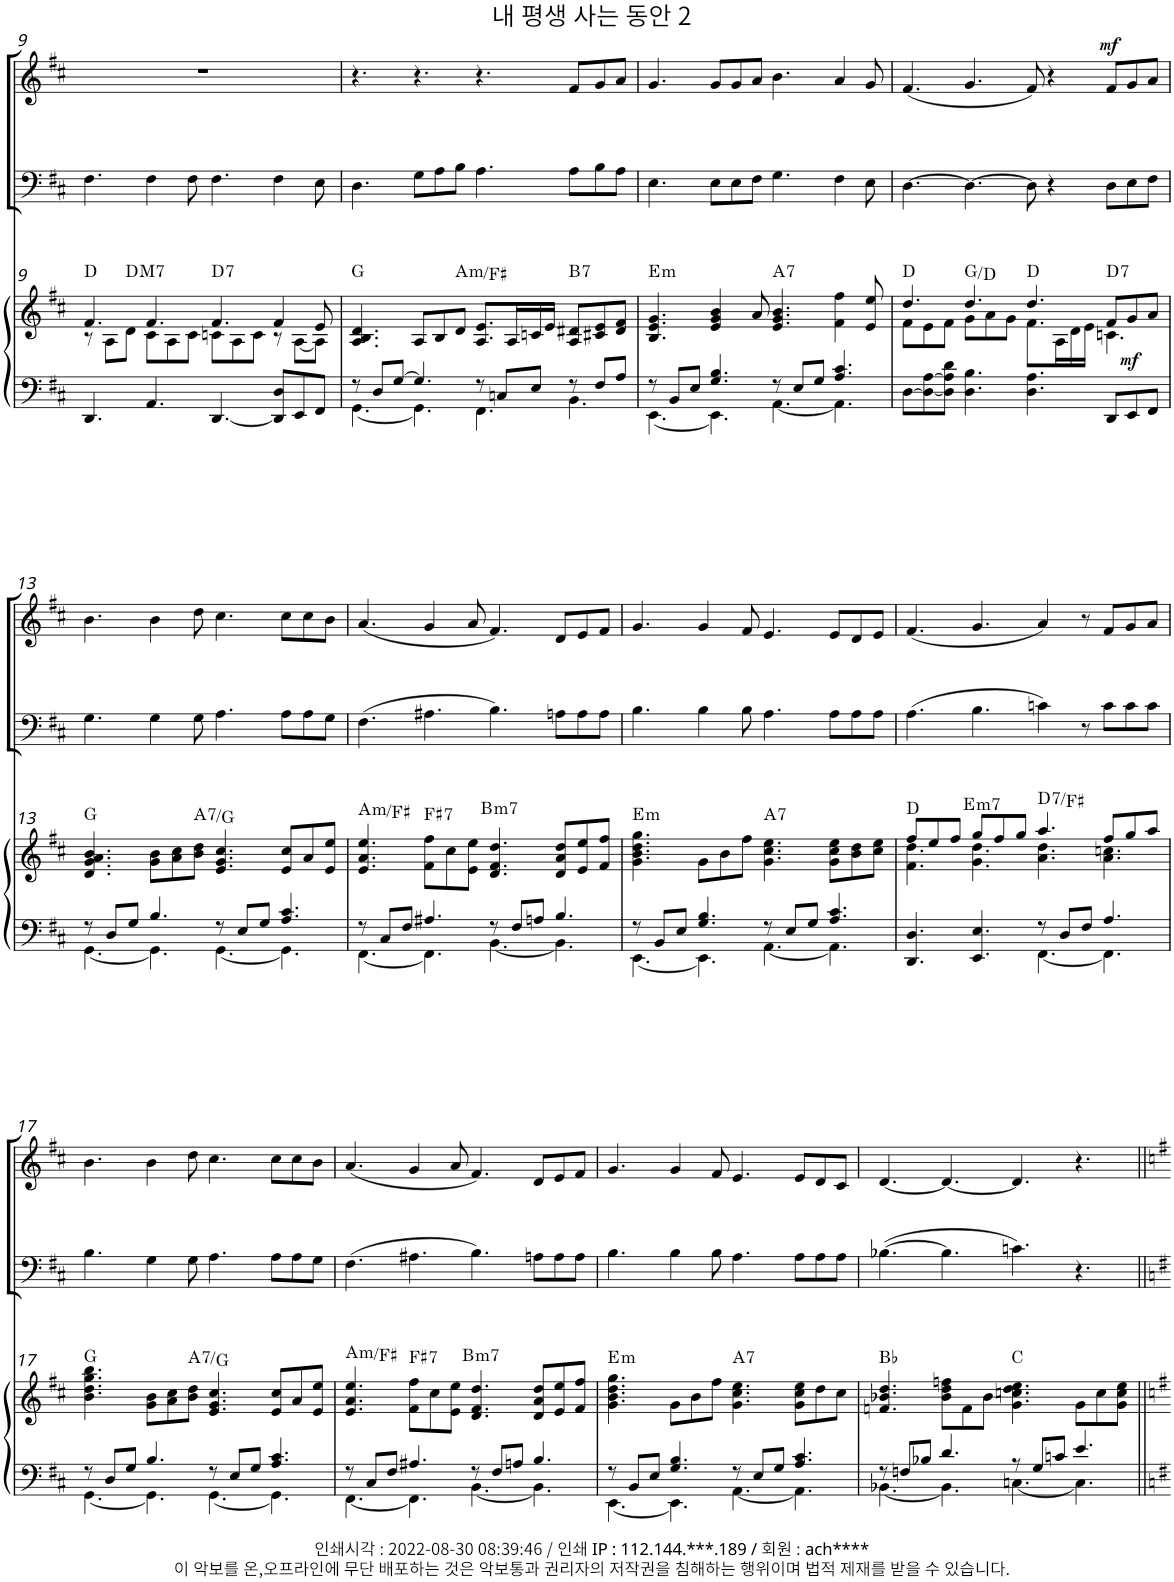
**kern	**dynam	**kern	**harte	**kern	**kern	**dynam
*part4	*part4	*part3	*part3	*part2	*part1	*part1
*staff4	*staff4	*staff3	*	*staff2	*staff1	*staff1
*I"Piano	*	*I"Piano	*	*I"Голос	*I"Голос	*
*I'Pno	*	*I'Pno	*	*	*	*
!!LO:PB:g=z
*clefF4	*	*clefG2	*	*clefF4	*clefG2	*
*k[f#c#]	*	*k[f#c#]	*	*k[f#c#]	*k[f#c#]	*
*M12/8	*	*M12/8	*	*M12/8	*M12/8	*
=9	=9	=9	=9	=9	=9	=9
*	*	*^	*	*	*	*
4.DD/	.	4.f#/	8r	D:maj	4.F#\	1.r	.
.	.	.	8A\L	.	.	.	.
!	!	!	!	!LO:H:kt=M7	!	!	!
.	.	.	8d\J	D:maj7	.	.	.
4.AA/	.	4.f#/	8c#\L	.	4F#\	.	.
.	.	.	8A\	.	.	.	.
.	.	.	8c#\J	.	8F#\	.	.
!	!	!	!	!LO:H:kt=7	!	!	!
[4.DD/	.	4.f#/	8cn\L	D:7	4.F#\	.	.
.	.	.	8A\	.	.	.	.
.	.	.	8c\J	.	.	.	.
8DD/] 8D/L	.	4f#/	8r	.	4F#\	.	.
8EE/	.	.	[8A\L	.	.	.	.
8FF#/J	.	8e/	8A\J]	.	8E\	.	.
*	*	*v	*v	*	*	*	*
=10	=10	=10	=10	=10	=10	=10
*^	*	*	*	*	*	*
8r	[4.GG\	.	4.A/ 4.B/ 4.d/	G:maj	4.D\	4.r	.
8D/L	.	.	.	.	.	.	.
[8G/J	.	.	.	.	.	.	.
4.G/]	4.GG\]	.	8A/L	.	8G\L	4.r	.
.	.	.	8B/	.	8A\	.	.
!	!	!	!	!LO:H:kt=m	!	!	!
.	.	.	8d/J	A:min/6	8B\J	.	.
8r	4.FF#\	.	8.A/ 8.e/L	.	4.A\	4.r	.
8Cn/L	.	.	.	.	.	.	.
.	.	.	16A/L	.	.	.	.
8E/J	.	.	16cn/	.	.	.	.
.	.	.	16e/JJ	.	.	.	.
!	!	!	!	!LO:H:kt=7	!	!	!
8r	4.BB\	.	8A/ 8d#X/L	B:7	8A\L	8f#/L	.
8F#/L	.	.	8c#X/ 8e/	.	8B\	8g/	.
8A/J	.	.	8d#/ 8f#/J	.	8A\J	8a/J	.
=11	=11	=11	=11	=11	=11	=11	=11
!	!	!	!	!LO:H:kt=m	!	!	!
8r	[4.EE\	.	4.B/ 4.e/ 4.g/	E:min	4.E\	4.g/	.
8BB/L	.	.	.	.	.	.	.
8E/J	.	.	.	.	.	.	.
4.G/ 4.B/	4.EE\]	.	4e/ 4g/ 4b/	.	8E\L	8g/L	.
.	.	.	.	.	8E\	8g/	.
.	.	.	8a/	.	8F#\J	8a/J	.
!	!	!	!	!LO:H:kt=7	!	!	!
8r	[4.AA\	.	4.e/ 4.g/ 4.b/	A:7	4.G\	4.b\	.
8E/L	.	.	.	.	.	.	.
8G/J	.	.	.	.	.	.	.
4.A/ 4.c#/	4.AA\]	.	4f#\ 4ff#\	.	4F#\	4a/	.
.	.	.	8e/ 8ee/	.	8E\	8g/	.
*v	*v	*	*	*	*	*	*
=12	=12	=12	=12	=12	=12	=12
*	*	*^	*	*	*	*
[8D\L	.	4.dd/	8f#\L	D:maj	[4.D\	(4.f#/	.
8D\_ [8A\	.	.	8e\	.	.	.	.
8D\] 8A\] 8d\J	.	.	8f#\J	.	.	.	.
4.D\ 4.B\	.	4.dd/	8g\L	G:maj/5	4.D\_	4.g/	.
.	.	.	8a\	.	.	.	.
.	.	.	8g\J	.	.	.	.
4.D\ 4.A\	.	4.dd/	8.f#\L	D:maj	8D\]	8f#/)	.
.	.	.	.	.	4r	4r	.
.	.	.	16A\L	.	.	.	.
.	.	.	16d\	.	.	.	.
.	.	.	16e\JJ	.	.	.	.
!	!	!	!	!LO:H:kt=7	!	!	!LO:DY:a
8DD/L	.	8f#/L	4.cn\	D:7	8D\L	8f#/L	mf
!	!LO:DY:a	!	!	!	!	!	!
8EE/	mf	8g/	.	.	8E\	8g/	.
8FF#/J	.	8a/J	.	.	8F#\J	8a/J	.
*	*	*v	*v	*	*	*	*
!!LO:LB:g=z
=13	=13	=13	=13	=13	=13	=13
*^	*	*	*	*	*	*
8r	[4.GG\	.	4.d/ 4.g/ 4.a/ 4.b/	G:maj	4.G\	4.b\	.
8D/L	.	.	.	.	.	.	.
8G/J	.	.	.	.	.	.	.
4.B/	4.GG\]	.	8g\ 8b\L	.	4G\	4b\	.
.	.	.	8a\ 8cc#\	.	.	.	.
!	!	!	!	!LO:H:kt=7	!	!	!
.	.	.	8b\ 8dd\J	A:7/b7	8G\	8dd\	.
8r	[4.GG\	.	4.e/ 4.g/ 4.cc#/	.	4.A\	4.cc#\	.
8E/L	.	.	.	.	.	.	.
8G/J	.	.	.	.	.	.	.
4.A/ 4.c#/	4.GG\]	.	8e/ 8cc#/L	.	8A\L	8cc#\L	.
.	.	.	8a/	.	8A\	8cc#\	.
.	.	.	8e/ 8ee/J	.	8G\J	8b\J	.
=14	=14	=14	=14	=14	=14	=14	=14
!	!	!	!	!LO:H:kt=m	!	!	!
8r	[4.FF#\	.	4.e/ 4.a/ 4.ee/	A:min/6	(4.F#\	(4.a/	.
8C#/L	.	.	.	.	.	.	.
8F#/J	.	.	.	.	.	.	.
!	!	!	!	!LO:H:kt=7	!	!	!
4.A#X/	4.FF#\]	.	8f#\ 8ff#\L	F#:7	4.A#X\	4g/	.
.	.	.	8cc#\	.	.	.	.
.	.	.	8e\ 8ee\J	.	.	8a/	.
!	!	!	!	!LO:H:kt=m7	!	!	!
8r	[4.BB\	.	4.d/ 4.f#/ 4.dd/	B:min7	4.B\)	4.f#/)	.
8F#/L	.	.	.	.	.	.	.
8An/J	.	.	.	.	.	.	.
4.B/	4.BB\]	.	8d/ 8a/ 8dd/L	.	8An\L	8d/L	.
.	.	.	8e/ 8ee/	.	8A\	8e/	.
.	.	.	8f#/ 8ff#/J	.	8A\J	8f#/J	.
=15	=15	=15	=15	=15	=15	=15	=15
!	!	!	!	!LO:H:kt=m	!	!	!
8r	[4.EE\	.	4.g\ 4.b\ 4.dd\ 4.gg\	E:min	4.B\	4.g/	.
8BB/L	.	.	.	.	.	.	.
8E/J	.	.	.	.	.	.	.
4.G/ 4.B/	4.EE\]	.	8g\L	.	4B\	4g/	.
.	.	.	8b\	.	.	.	.
.	.	.	8ff#\J	.	8B\	8f#/	.
!	!	!	!	!LO:H:kt=7	!	!	!
8r	[4.AA\	.	4.g\ 4.cc#\ 4.ee\	A:7	4.A\	4.e/	.
8E/L	.	.	.	.	.	.	.
8G/J	.	.	.	.	.	.	.
4.A/ 4.c#/	4.AA\]	.	8g\ 8cc#\ 8ee\L	.	8A\L	8e/L	.
.	.	.	8b\ 8dd\	.	8A\	8d/	.
.	.	.	8cc#\ 8ee\J	.	8A\J	8e/J	.
=16	=16	=16	=16	=16	=16	=16	=16
*	*	*	*^	*	*	*	*
4.DD/ 4.D/	2.ryy	.	8ff#/L	4.f#\ 4.dd\	D:maj	(4.A\	(4.f#/	.
.	.	.	8ee/	.	.	.	.	.
.	.	.	8ff#/J	.	.	.	.	.
!	!	!	!	!	!LO:H:kt=m7	!	!	!
4.EE/ 4.E/	.	.	8gg/L	4.g\ 4.dd\	E:min7	4.B\	4.g/	.
.	.	.	8ff#/	.	.	.	.	.
.	.	.	8gg/J	.	.	.	.	.
!	!	!	!	!	!LO:H:kt=7	!	!	!
8r	[4.FF#\	.	4.aa/	4.a\ 4.dd\	D:7/3	4cn\)	4a/)	.
8D/L	.	.	.	.	.	.	.	.
8F#/J	.	.	.	.	.	8r	8r	.
4.A/	4.FF#\]	.	8ff#/L	4.a\ 4.ccn\	.	8c\L	8f#/L	.
.	.	.	8gg/	.	.	8c\	8g/	.
.	.	.	8aa/J	.	.	8c\J	8a/J	.
*	*	*	*v	*v	*	*	*	*
!!LO:LB:g=z
=17	=17	=17	=17	=17	=17	=17	=17
8r	[4.GG\	.	4.b\ 4.dd\ 4.gg\ 4.bb\	G:maj	4.B\	4.b\	.
8D/L	.	.	.	.	.	.	.
8G/J	.	.	.	.	.	.	.
4.B/	4.GG\]	.	8g\ 8b\L	.	4G\	4b\	.
.	.	.	8a\ 8cc#\	.	.	.	.
!	!	!	!	!LO:H:kt=7	!	!	!
.	.	.	8b\ 8dd\J	A:7/b7	8G\	8dd\	.
8r	[4.GG\	.	4.e/ 4.g/ 4.cc#/	.	4.A\	4.cc#\	.
8E/L	.	.	.	.	.	.	.
8G/J	.	.	.	.	.	.	.
4.A/ 4.c#/	4.GG\]	.	8e/ 8cc#/L	.	8A\L	8cc#\L	.
.	.	.	8a/	.	8A\	8cc#\	.
.	.	.	8e/ 8ee/J	.	8G\J	8b\J	.
=18	=18	=18	=18	=18	=18	=18	=18
!	!	!	!	!LO:H:kt=m	!	!	!
8r	[4.FF#\	.	4.e/ 4.a/ 4.ee/	A:min/6	(4.F#\	(4.a/	.
8C#/L	.	.	.	.	.	.	.
8F#/J	.	.	.	.	.	.	.
!	!	!	!	!LO:H:kt=7	!	!	!
4.A#X/	4.FF#\]	.	8f#\ 8ff#\L	F#:7	4.A#X\	4g/	.
.	.	.	8cc#\	.	.	.	.
.	.	.	8e\ 8ee\J	.	.	8a/	.
!	!	!	!	!LO:H:kt=m7	!	!	!
8r	[4.BB\	.	4.d/ 4.f#/ 4.dd/	B:min7	4.B\)	4.f#/)	.
8F#/L	.	.	.	.	.	.	.
8An/J	.	.	.	.	.	.	.
4.B/	4.BB\]	.	8d/ 8a/ 8dd/L	.	8An\L	8d/L	.
.	.	.	8e/ 8ee/	.	8A\	8e/	.
.	.	.	8f#/ 8ff#/J	.	8A\J	8f#/J	.
=19	=19	=19	=19	=19	=19	=19	=19
!	!	!	!	!LO:H:kt=m	!	!	!
8r	[4.EE\	.	4.g\ 4.b\ 4.dd\ 4.gg\	E:min	4.B\	4.g/	.
8BB/L	.	.	.	.	.	.	.
8E/J	.	.	.	.	.	.	.
4.G/ 4.B/	4.EE\]	.	8g\L	.	4B\	4g/	.
.	.	.	8b\	.	.	.	.
.	.	.	8ff#\J	.	8B\	8f#/	.
!	!	!	!	!LO:H:kt=7	!	!	!
8r	[4.AA\	.	4.g\ 4.cc#\ 4.ee\	A:7	4.A\	4.e/	.
8E/L	.	.	.	.	.	.	.
8G/J	.	.	.	.	.	.	.
4.A/ 4.c#/	4.AA\]	.	8g\ 8cc#\ 8ee\L	.	8A\L	8e/L	.
.	.	.	8dd\	.	8A\	8d/	.
.	.	.	8cc#\J	.	8A\J	8c#/J	.
=20	=20	=20	=20	=20	=20	=20	=20
8r	[4.BB-X\	.	4.fn/ 4.b-X/ 4.dd/	Bb:maj	([4.B-X\	[4.d/	.
8Fn/L	.	.	.	.	.	.	.
8B-X/J	.	.	.	.	.	.	.
4.d/	4.BB-\]	.	8b-\ 8dd\ 8ffn\L	.	4.B-\]	4.d/_	.
.	.	.	8f\	.	.	.	.
.	.	.	8b-\J	.	.	.	.
8r	[4.Cn\	.	4.g\ 4.ccn\ 4.dd\ 4.ee\	C:maj	4.cn\)	4.d/]	.
8G/L	.	.	.	.	.	.	.
8cn/J	.	.	.	.	.	.	.
4.e/	4.C\]	.	8g\L	.	4.r	4.r	.
.	.	.	8cc\	.	.	.	.
.	.	.	8g\ 8cc\ 8ee\J	.	.	.	.
*v	*v	*	*	*	*	*	*
=||	=||	=||	=||	=||	=||	=||
*-	*-	*-	*-	*-	*-	*-
